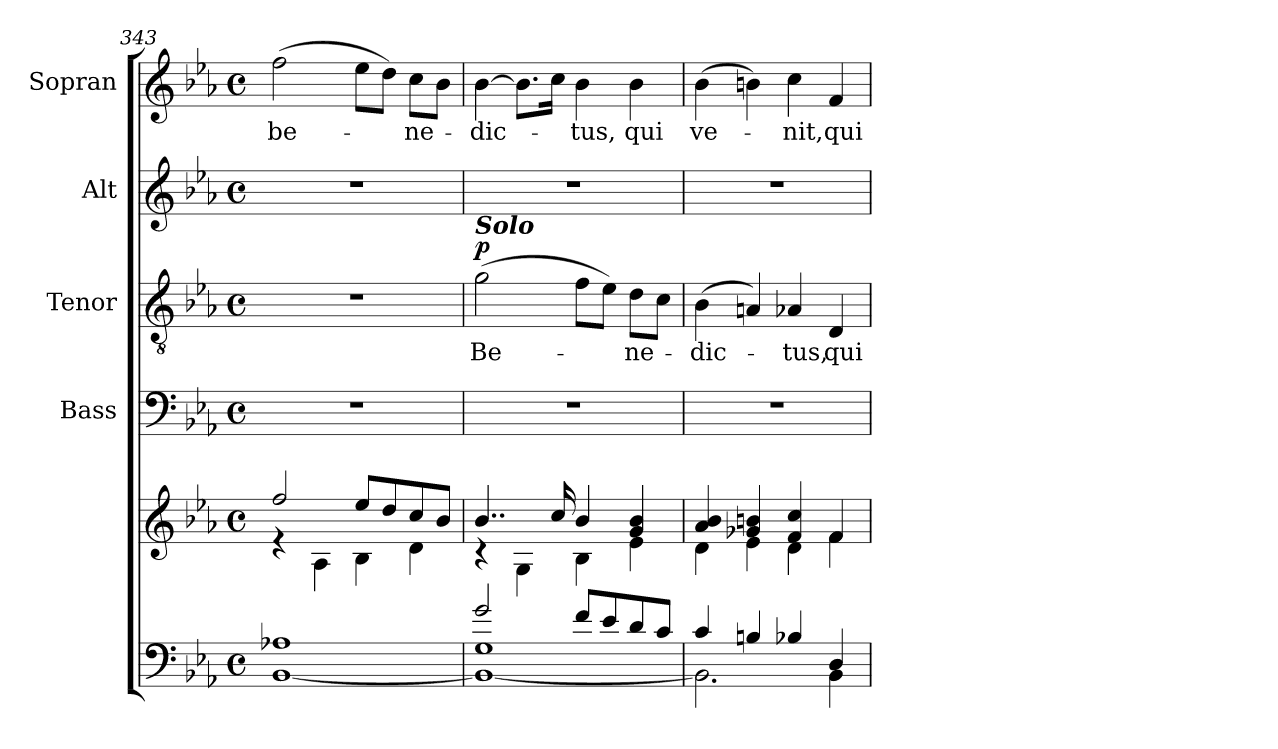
**kern	**kern	**kern	**kern	**text	**dynam	**kern	**kern	**text
*part5	*part5	*part4	*part3	*part3	*part3	*part2	*part1	*part1
*staff6	*staff5	*staff4	*staff3	*staff3	*staff3	*staff2	*staff1	*staff1
*	*	*I"Bass	*I"Tenor	*	*	*I"Alt	*I"Sopran	*
*	*	*I'B.	*I'T.	*	*	*I'A.	*I'S.	*
*clefF4	*clefG2	*clefF4	*clefGv2	*	*	*clefG2	*clefG2	*
*k[b-e-a-]	*k[b-e-a-]	*k[b-e-a-]	*k[b-e-a-]	*	*	*k[b-e-a-]	*k[b-e-a-]	*
*E-:	*E-:	*E-:	*E-:	*	*	*E-:	*E-:	*
*M4/4	*M4/4	*M4/4	*M4/4	*	*	*M4/4	*M4/4	*
*met(c)	*met(c)	*met(c)	*met(c)	*	*	*met(c)	*met(c)	*
=343	=343	=343	=343	=343	=343	=343	=343	=343
*^	*^	*	*	*	*	*	*	*
!	!	!	!	!	!	!	!	!	!	!LO:LY:b
1A-X	[<1BB-	2ff/	4rd	1r	1r	.	.	1r	(>2ff\	be-
.	.	.	4A-\	.	.	.	.	.	.	.
.	.	8ee-/L	4B-\	.	.	.	.	.	8ee-\L	.
.	.	8dd/	.	.	.	.	.	.	8dd\J)	.
!	!	!	!	!	!	!	!	!	!	!LO:LY:b
.	.	8cc/	4d\	.	.	.	.	.	8cc\L	-ne-
.	.	8b-/J	.	.	.	.	.	.	8b-\J	.
!!LO:LB:g=z
=344	=344	=344	=344	=344	=344	=344	=344	=344	=344	=344
!	!	!	!	!	!LO:TX:a:Bi:t=Solo	!	!	!	!	!
!	!	!	!	!	!	!LO:LY:b	!LO:DY:a	!	!	!LO:LY:b
2g/	1BB-_ 1G	4..b-/	4rc	1r	(>2g\	Be-	p	1r	[4b-\	-dic-
.	.	.	4G\	.	.	.	.	.	8.b-\L]	.
.	.	16cc/	.	.	.	.	.	.	16cc\Jk	.
!	!	!	!	!	!	!	!	!	!	!LO:LY:b
8f/L	.	4b-/	4B-\	.	8f\L	.	.	.	4b-\	-tus,
8e-/	.	.	.	.	8e-\J)	.	.	.	.	.
!	!	!	!	!	!	!LO:LY:b	!	!	!	!LO:LY:b
8d/	.	4g/ 4b-/	4e-\	.	8d\L	-ne-	.	.	4b-\	qui
8c/J	.	.	.	.	8c\J	.	.	.	.	.
=345	=345	=345	=345	=345	=345	=345	=345	=345	=345	=345
!	!	!	!	!	!	!LO:LY:b	!	!	!	!LO:LY:b
4c/	2.BB-\]	4a-/ 4b-/	4d\	1r	(>4B-\	-dic-	.	1r	(>4b-\	ve-
4Bn/	.	4g-X/ 4bn/	4e-\	.	4An/)	.	.	.	4bn\)	.
!	!	!	!	!	!	!LO:LY:b	!	!	!	!LO:LY:b
4B-X/	.	4f/ 4cc/	4d\	.	4A-X/	-tus,	.	.	4cc\	-nit,
!	!	!	!	!	!	!LO:LY:b	!	!	!	!LO:LY:b
4D/	4BB-\	4f/	4f\	.	4D/	qui	.	.	4f/	qui
*v	*v	*	*	*	*	*	*	*	*	*
*	*v	*v	*	*	*	*	*	*	*
=	=	=	=	=	=	=	=	=
*-	*-	*-	*-	*-	*-	*-	*-	*-
